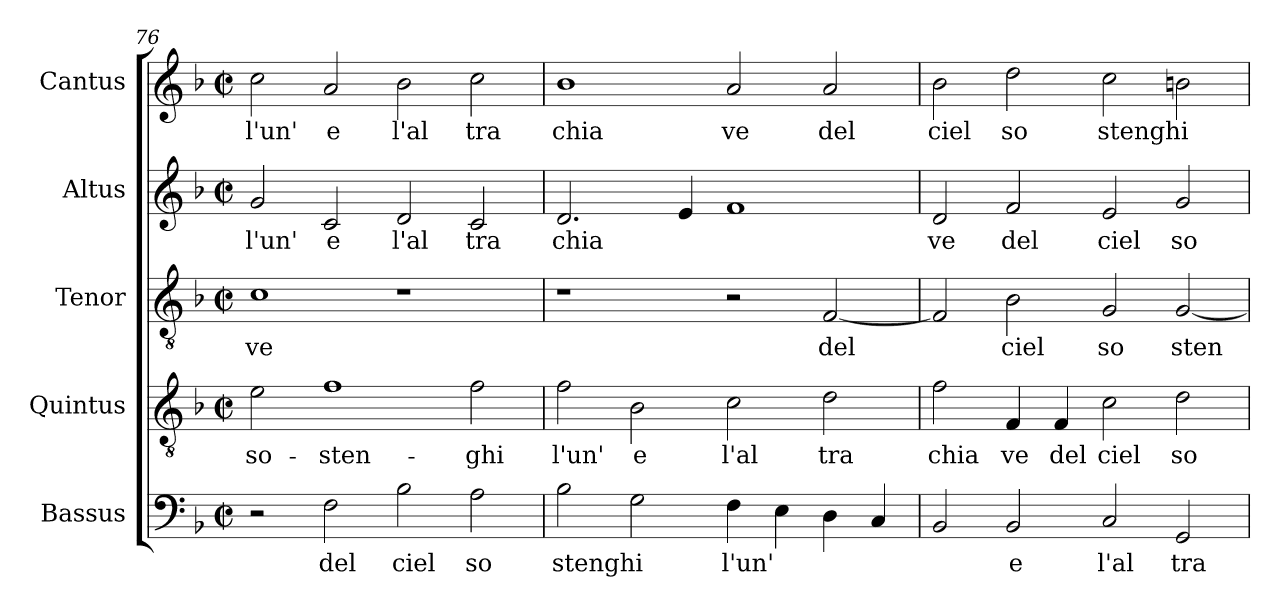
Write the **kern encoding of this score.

**kern	**text	**kern	**text	**kern	**text	**kern	**text	**kern	**text
*part5	*part5	*part4	*part4	*part3	*part3	*part2	*part2	*part1	*part1
*staff5	*staff5	*staff4	*staff4	*staff3	*staff3	*staff2	*staff2	*staff1	*staff1
*I"Bassus	*	*I"Quintus	*	*I"Tenor	*	*I"Altus	*	*I"Cantus	*
*clefF4	*	*clefGv2	*	*clefGv2	*	*clefG2	*	*clefG2	*
*k[b-]	*	*k[b-]	*	*k[b-]	*	*k[b-]	*	*k[b-]	*
*F:	*	*F:	*	*F:	*	*F:	*	*F:	*
*M2/2	*	*M2/2	*	*M2/2	*	*M2/2	*	*M2/2	*
*met(c|)	*	*met(c|)	*	*met(c|)	*	*met(c|)	*	*met(c|)	*
=76	=76	=76	=76	=76	=76	=76	=76	=76	=76
!	!	!	!LO:LY:b:cj	!	!LO:LY:b	!	!LO:LY:b	!	!LO:LY:b:cj
2r	.	2e\	so-	1c	ve	2g/	l'un'	2cc\	l'un'
!	!LO:LY:b	!	!LO:LY:b:cj	!	!	!	!LO:LY:b	!	!LO:LY:b:cj
2F\	del	1f	-sten-	.	.	2c/	e	2a/	e
!	!LO:LY:b	!	!	!	!	!	!LO:LY:b	!	!LO:LY:b:cj
2B-\	ciel	.	.	1r	.	2d/	l'al	2b-\	l'al
!	!LO:LY:b	!	!LO:LY:b:cj	!	!	!	!LO:LY:b	!	!LO:LY:b:cj
2A\	so	2f\	-ghi	.	.	2c/	tra	2cc\	tra
!!LO:PB:g=z
=77	=77	=77	=77	=77	=77	=77	=77	=77	=77
!	!LO:LY:b	!	!LO:LY:b:cj	!	!	!	!LO:LY:b	!	!LO:LY:b:cj
2B-\	stenghi	2f\	l'un'	1r	.	2.d/	chia-	1b-	chia
!	!LO:LY:b	!	!LO:LY:b:cj	!	!	!	!	!	!
2G\	.	2B-\	e	.	.	.	.	.	.
!	!	!	!	!	!	!	!LO:LY:b	!	!
.	.	.	.	.	.	4e/	--	.	.
!	!LO:LY:b	!	!LO:LY:b:cj	!	!	!	!LO:LY:b	!	!LO:LY:b:cj
4F\	l'un'	2c\	l'al	2r	.	1f	--	2a/	ve
!	!LO:LY:b	!	!	!	!	!	!	!	!
4E\	.	.	.	.	.	.	.	.	.
!	!LO:LY:b	!	!LO:LY:b:cj	!	!LO:LY:b	!	!	!	!LO:LY:b:cj
4D\	.	2d\	tra	[<2F/	del	.	.	2a/	del
!	!LO:LY:b	!	!	!	!	!	!	!	!
4C/	.	.	.	.	.	.	.	.	.
=78	=78	=78	=78	=78	=78	=78	=78	=78	=78
!	!LO:LY:b	!	!LO:LY:b:cj	!	!LO:LY:b	!	!LO:LY:b	!	!LO:LY:b:cj
2BB-/	.	2f\	chia	2F/]	.	2d/	-ve	2b-\	ciel
!	!LO:LY:b	!	!LO:LY:b:cj	!	!LO:LY:b	!	!LO:LY:b	!	!LO:LY:b:cj
2BB-/	e	4F/	ve	2B-\	ciel	2f/	del	2dd\	so
!	!	!	!LO:LY:b:cj	!	!	!	!	!	!
.	.	4F/	del	.	.	.	.	.	.
!	!LO:LY:b	!	!LO:LY:b:cj	!	!LO:LY:b	!	!LO:LY:b	!	!LO:LY:b:cj
2C/	l'al	2c\	ciel	2G/	so	2e/	ciel	2cc\	stenghi
!	!LO:LY:b	!	!LO:LY:b:cj	!	!LO:LY:b	!	!LO:LY:b	!	!LO:LY:b:cj
2GG/	tra	2d\	so	[<2G/	sten	2g/	so-	2bn\	.
=	=	=	=	=	=	=	=	=	=
*-	*-	*-	*-	*-	*-	*-	*-	*-	*-
